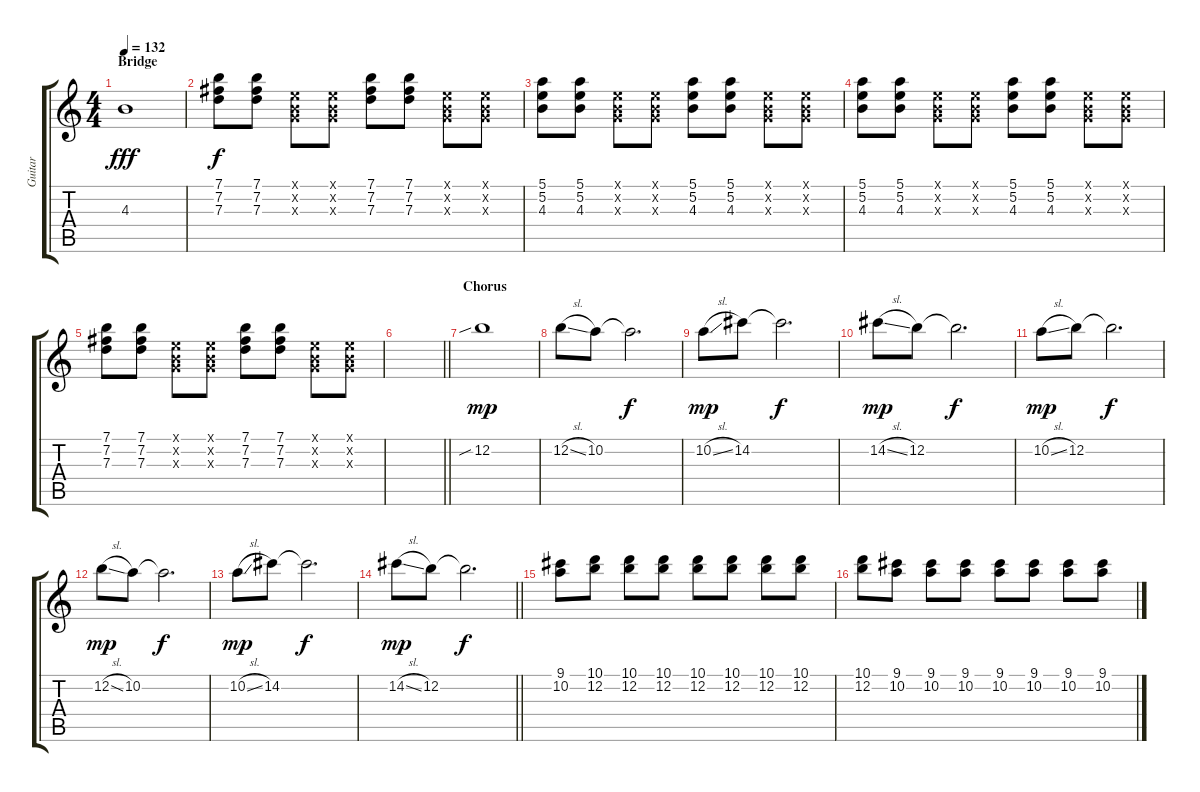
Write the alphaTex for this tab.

\track ("Guitar" "Guitar") {instrument distortionguitar}
\staff {score tabs}
\tuning (E4 B3 G3 D3 A2 E2) {hide}
\ts (4 4)
\section ("" "Bridge")
\tempo 132
\clef g2
\ks c
4.3.1{dy fff} |
(7.1 7.2 7.3).8{dy f instrument distortionguitar} (7.1 7.2 7.3).8 (0.1{x} 0.2{x} 0.3{x}).8 (0.1{x} 0.2{x} 0.3{x}).8 (7.1 7.2 7.3).8 (7.1 7.2 7.3).8 (0.1{x} 0.2{x} 0.3{x}).8 (0.1{x} 0.2{x} 0.3{x}).8 |
(5.1 5.2 4.3).8 (5.1 5.2 4.3).8 (0.1{x} 0.2{x} 0.3{x}).8 (0.1{x} 0.2{x} 0.3{x}).8 (5.1 5.2 4.3).8 (5.1 5.2 4.3).8 (0.1{x} 0.2{x} 0.3{x}).8 (0.1{x} 0.2{x} 0.3{x}).8 |
(5.1 5.2 4.3).8 (5.1 5.2 4.3).8 (0.1{x} 0.2{x} 0.3{x}).8 (0.1{x} 0.2{x} 0.3{x}).8 (5.1 5.2 4.3).8 (5.1 5.2 4.3).8 (0.1{x} 0.2{x} 0.3{x}).8 (0.1{x} 0.2{x} 0.3{x}).8 |
(7.1 7.2 7.3).8 (7.1 7.2 7.3).8 (0.1{x} 0.2{x} 0.3{x}).8 (0.1{x} 0.2{x} 0.3{x}).8 (7.1 7.2 7.3).8 (7.1 7.2 7.3).8 (0.1{x} 0.2{x} 0.3{x}).8 (0.1{x} 0.2{x} 0.3{x}).8 |
\barLineRight lightlight
|
\section ("" "Chorus")
12.2{sib}.1{dy mp} |
12.2{sl}.8 10.2.8 10.2{t}.2{d dy f} |
10.2{sl}.8{dy mp} 14.2.8 14.2{t}.2{d dy f} |
14.2{sl}.8{dy mp} 12.2.8 12.2{t}.2{d dy f} |
10.2{sl}.8{dy mp} 12.2.8 12.2{t}.2{d dy f} |
12.2{sl}.8{dy mp} 10.2.8 10.2{t}.2{d dy f} |
10.2{sl}.8{dy mp} 14.2.8 14.2{t}.2{d dy f} |
\barLineRight lightlight
14.2{sl}.8{dy mp} 12.2.8 12.2{t}.2{d dy f} |
(9.1 10.2).8 (10.1 12.2).8 (10.1 12.2).8 (10.1 12.2).8 (10.1 12.2).8 (10.1 12.2).8 (10.1 12.2).8 (10.1 12.2).8 |
(10.1 12.2).8 (9.1 10.2).8 (9.1 10.2).8 (9.1 10.2).8 (9.1 10.2).8 (9.1 10.2).8 (9.1 10.2).8 (9.1 10.2).8
